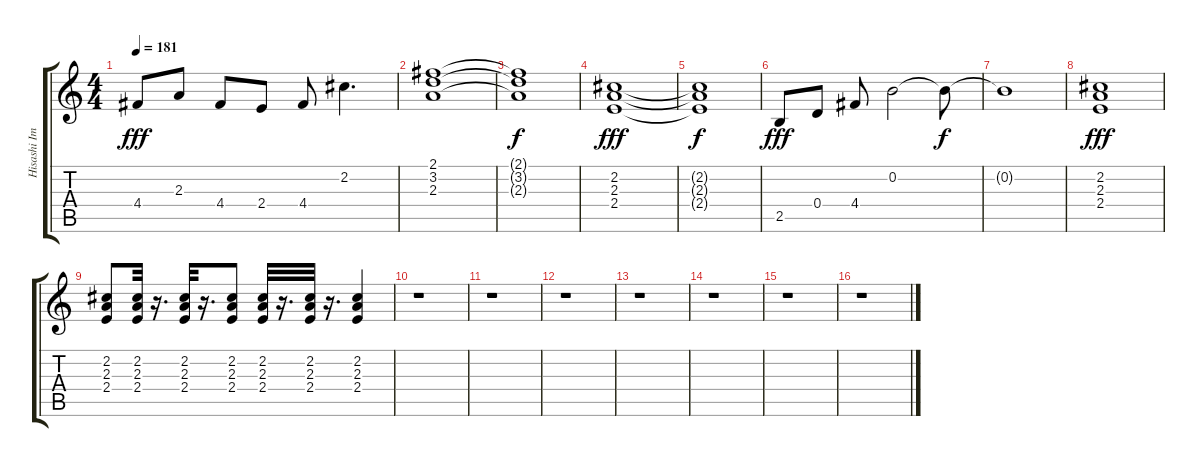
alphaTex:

\track ("Hisashi Imai" "Hisashi Im") {instrument distortionguitar}
\staff {score tabs}
\tuning (E4 B3 G3 D3 A2 E2) {hide}
\ts (4 4)
\tempo 181
\clef g2
\ks c
4.4.8{dy fff} 2.3.8 4.4.8 2.4.8 4.4.8 2.2.4{d} |
(2.1 3.2 2.3).1 |
(2.1{t} 3.2{t} 2.3{t}).1{dy f} |
(2.2 2.3 2.4).1{dy fff} |
(2.2{t} 2.3{t} 2.4{t}).1{dy f} |
2.5.8{dy fff} 0.4.8 4.4.8 0.2.2 0.2{t}.8{dy f} |
0.2{t}.1 |
(2.2 2.3 2.4).1{dy fff} |
(2.2 2.3 2.4).8 (2.2 2.3 2.4).32 r.16{d} (2.2 2.3 2.4).32 r.16{d} (2.2 2.3 2.4).8 (2.2 2.3 2.4).32 r.16{d} (2.2 2.3 2.4).32 r.16{d} (2.2 2.3 2.4).4 |
r.1 |
r.1 |
r.1 |
r.1 |
r.1 |
r.1 |
r.1
